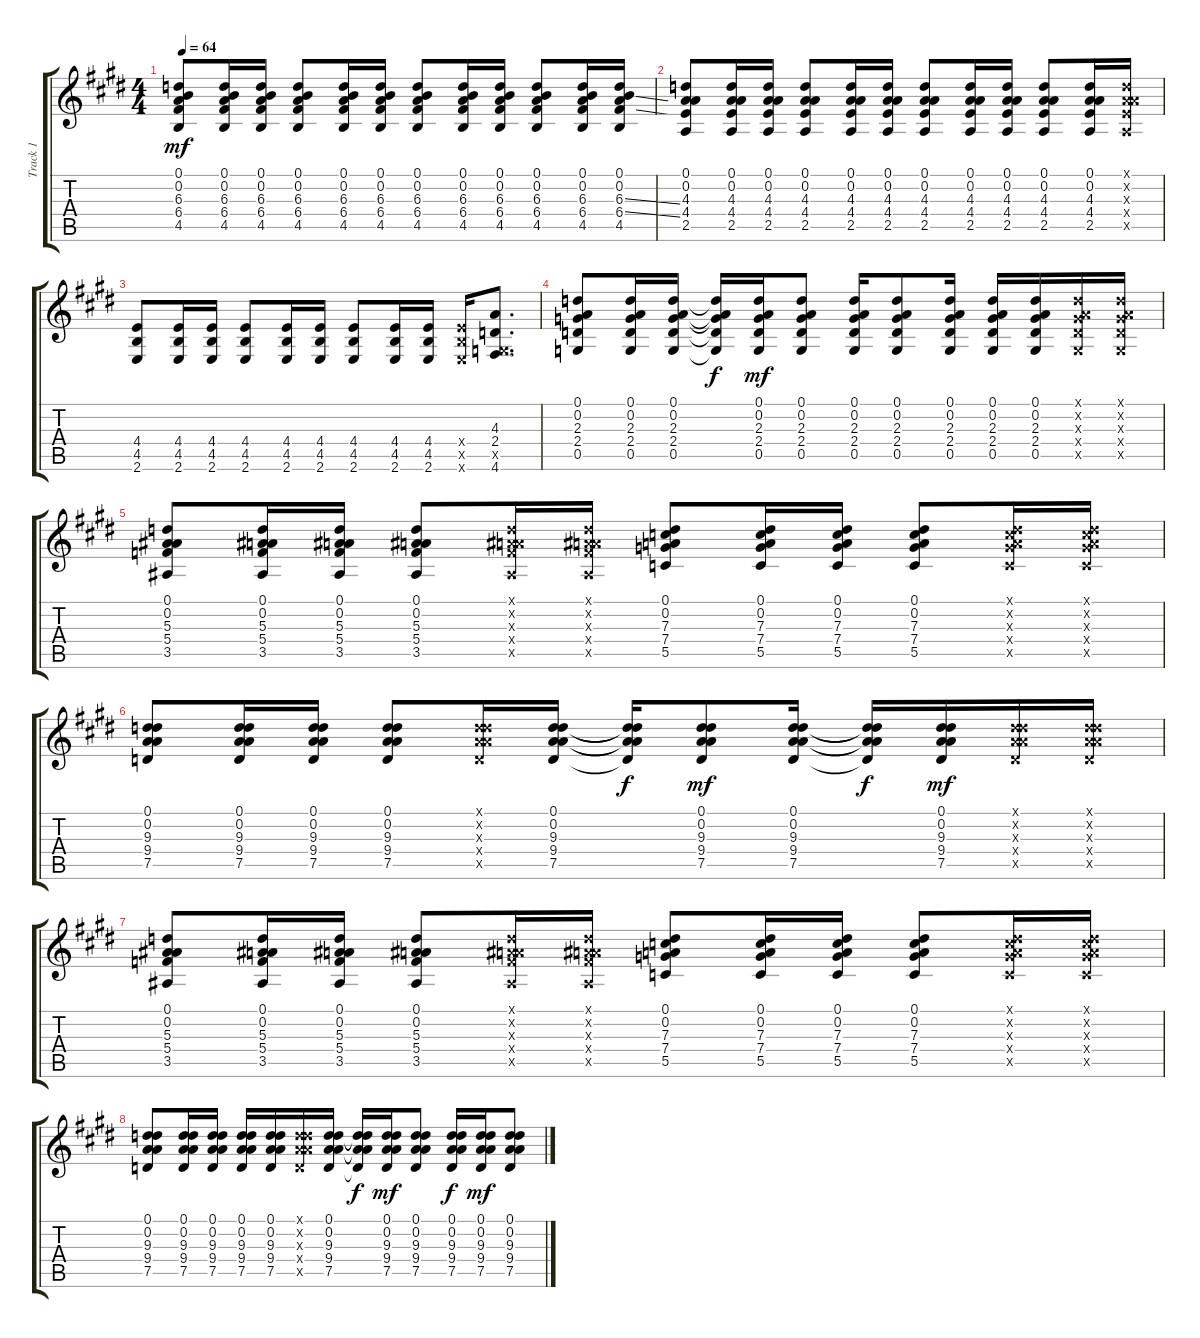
\track ("Track 1" "Track 1") {instrument acousticguitarsteel}
\staff {score tabs}
\tuning (D4 A3 F3 C3 G2 D2) {hide}
\ts (4 4)
\tempo 64
\clef g2
\ks e
(0.1 0.2 6.3 6.4 4.5).8{dy mf} (0.1 0.2 6.3 6.4 4.5).16 (0.1 0.2 6.3 6.4 4.5).16 (0.1 0.2 6.3 6.4 4.5).8 (0.1 0.2 6.3 6.4 4.5).16 (0.1 0.2 6.3 6.4 4.5).16 (0.1 0.2 6.3 6.4 4.5).8 (0.1 0.2 6.3 6.4 4.5).16 (0.1 0.2 6.3 6.4 4.5).16 (0.1 0.2 6.3 6.4 4.5).8 (0.1 0.2 6.3 6.4 4.5).16 (0.1 0.2 6.3{ss} 6.4{ss} 4.5).16 |
(0.1 0.2 4.3 4.4 2.5).8 (0.1 0.2 4.3 4.4 2.5).16 (0.1 0.2 4.3 4.4 2.5).16 (0.1 0.2 4.3 4.4 2.5).8 (0.1 0.2 4.3 4.4 2.5).16 (0.1 0.2 4.3 4.4 2.5).16 (0.1 0.2 4.3 4.4 2.5).8 (0.1 0.2 4.3 4.4 2.5).16 (0.1 0.2 4.3 4.4 2.5).16 (0.1 0.2 4.3 4.4 2.5).8 (0.1 0.2 4.3 4.4 2.5).16 (0.1{x} 0.2{x} 4.3{x} 4.4{x} 2.5{x}).16 |
(4.4 4.5 2.6).8 (4.4 4.5 2.6).16 (4.4 4.5 2.6).16 (4.4 4.5 2.6).8 (4.4 4.5 2.6).16 (4.4 4.5 2.6).16 (4.4 4.5 2.6).8 (4.4 4.5 2.6).16 (4.4 4.5 2.6).16 (4.4{x} 4.5{x} 2.6{x}).16 (4.3 2.4 0.5{x} 4.6).8{d} |
(0.1 0.2 2.3 2.4 0.5).8 (0.1 0.2 2.3 2.4 0.5).16 (0.1 0.2 2.3 2.4 0.5).16 (0.1{t} 0.2{t} 2.3{t} 2.4{t} 0.5{t}).16{dy f} (0.1 0.2 2.3 2.4 0.5).16{dy mf} (0.1 0.2 2.3 2.4 0.5).8 (0.1 0.2 2.3 2.4 0.5).16 (0.1 0.2 2.3 2.4 0.5).8 (0.1 0.2 2.3 2.4 0.5).16 (0.1 0.2 2.3 2.4 0.5).16 (0.1 0.2 2.3 2.4 0.5).16 (0.1{x} 0.2{x} 2.3{x} 2.4{x} 0.5{x}).16 (0.1{x} 0.2{x} 2.3{x} 2.4{x} 0.5{x}).16 |
(0.1 0.2 5.3 5.4 3.5).8 (0.1 0.2 5.3 5.4 3.5).16 (0.1 0.2 5.3 5.4 3.5).16 (0.1 0.2 5.3 5.4 3.5).8 (0.1{x} 0.2{x} 5.3{x} 5.4{x} 3.5{x}).16 (0.1{x} 0.2{x} 5.3{x} 5.4{x} 3.5{x}).16 (0.1 0.2 7.3 7.4 5.5).8 (0.1 0.2 7.3 7.4 5.5).16 (0.1 0.2 7.3 7.4 5.5).16 (0.1 0.2 7.3 7.4 5.5).8 (0.1{x} 0.2{x} 7.3{x} 7.4{x} 5.5{x}).16 (0.1{x} 0.2{x} 7.3{x} 7.4{x} 5.5{x}).16 |
(0.1 0.2 9.3 9.4 7.5).8 (0.1 0.2 9.3 9.4 7.5).16 (0.1 0.2 9.3 9.4 7.5).16 (0.1 0.2 9.3 9.4 7.5).8 (0.1{x} 0.2{x} 9.3{x} 9.4{x} 7.5{x}).16 (0.1 0.2 9.3 9.4 7.5).16 (0.1{t} 0.2{t} 9.3{t} 9.4{t} 7.5{t}).16{dy f} (0.1 0.2 9.3 9.4 7.5).8{dy mf} (0.1 0.2 9.3 9.4 7.5).16 (0.1{t} 0.2{t} 9.3{t} 9.4{t} 7.5{t}).16{dy f} (0.1 0.2 9.3 9.4 7.5).16{dy mf} (0.1{x} 0.2{x} 9.3{x} 9.4{x} 7.5{x}).16 (0.1{x} 0.2{x} 9.3{x} 9.4{x} 7.5{x}).16 |
(0.1 0.2 5.3 5.4 3.5).8 (0.1 0.2 5.3 5.4 3.5).16 (0.1 0.2 5.3 5.4 3.5).16 (0.1 0.2 5.3 5.4 3.5).8 (0.1{x} 0.2{x} 5.3{x} 5.4{x} 3.5{x}).16 (0.1{x} 0.2{x} 5.3{x} 5.4{x} 3.5{x}).16 (0.1 0.2 7.3 7.4 5.5).8 (0.1 0.2 7.3 7.4 5.5).16 (0.1 0.2 7.3 7.4 5.5).16 (0.1 0.2 7.3 7.4 5.5).8 (0.1{x} 0.2{x} 7.3{x} 7.4{x} 5.5{x}).16 (0.1{x} 0.2{x} 7.3{x} 7.4{x} 5.5{x}).16 |
(0.1 0.2 9.3 9.4 7.5).8 (0.1 0.2 9.3 9.4 7.5).16 (0.1 0.2 9.3 9.4 7.5).16 (0.1 0.2 9.3 9.4 7.5).16 (0.1 0.2 9.3 9.4 7.5).16 (0.1{x} 0.2{x} 9.3{x} 9.4{x} 7.5{x}).16 (0.1 0.2 9.3 9.4 7.5).16 (0.1{t} 0.2{t} 9.3{t} 9.4{t} 7.5{t}).16{dy f} (0.1 0.2 9.3 9.4 7.5).16{dy mf} (0.1 0.2 9.3 9.4 7.5).8 (0.1 0.2 9.3 9.4 7.5).16{dy f} (0.1 0.2 9.3 9.4 7.5).16{dy mf} (0.1 0.2 9.3 9.4 7.5).8
